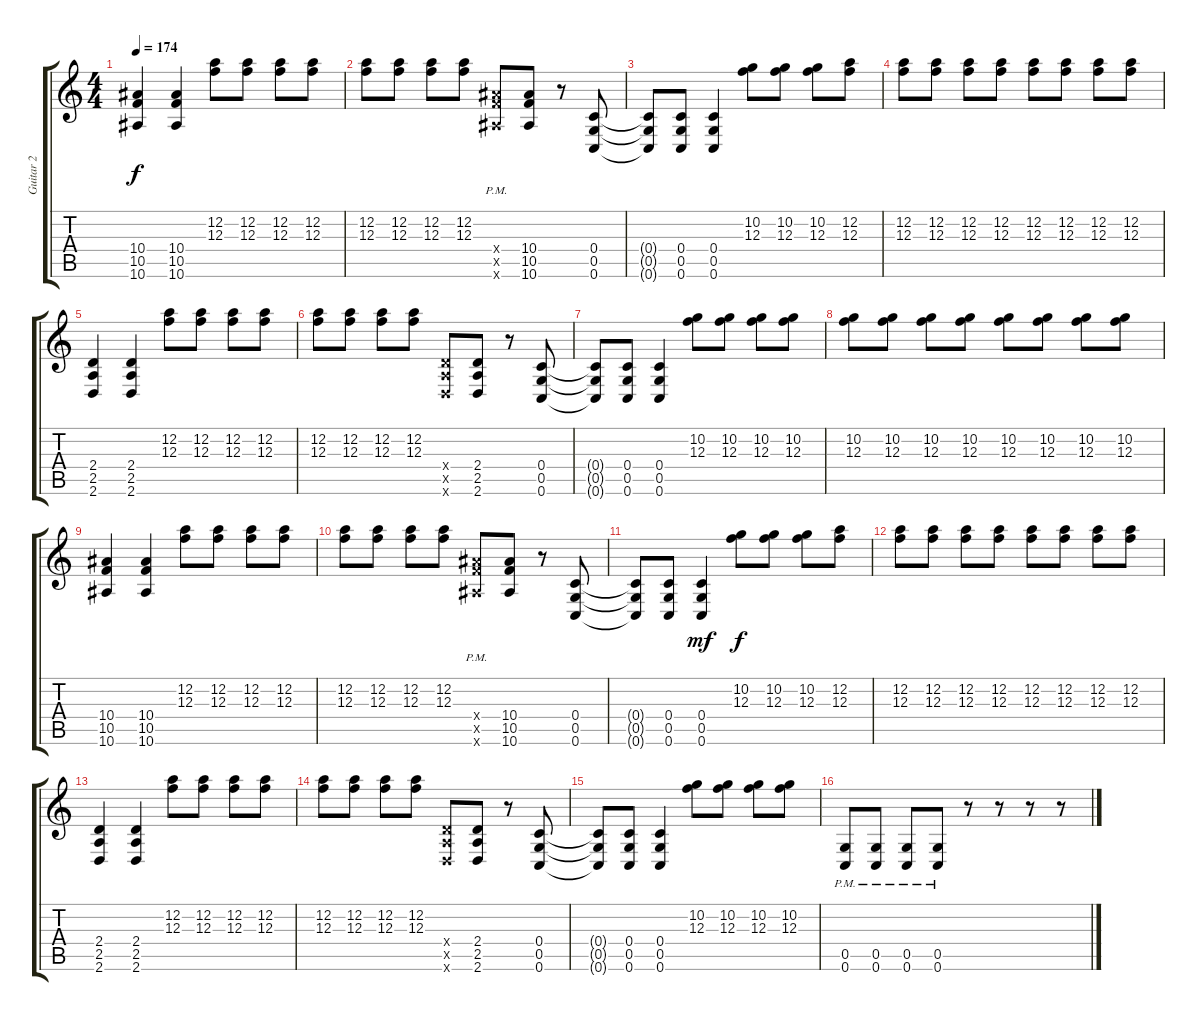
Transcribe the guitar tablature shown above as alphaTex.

\track ("Guitar 2" "Guitar 2") {instrument acousticguitarsteel}
\staff {score tabs}
\tuning (D4 A3 F3 C3 G2 C2) {hide}
\ts (4 4)
\tempo 174
\clef g2
\ks c
(10.4 10.5 10.6).4{dy f volume 13 instrument distortionguitar} (10.4 10.5 10.6).4 (12.2 12.3).8 (12.2 12.3).8 (12.2 12.3).8 (12.2 12.3).8 |
(12.2 12.3).8 (12.2 12.3).8 (12.2 12.3).8 (12.2 12.3).8 (10.4{pm x} 10.5{pm x} 10.6{pm x}).8 (10.4 10.5 10.6).8 r.8 (0.4 0.5 0.6).8 |
(0.4{t} 0.5{t} 0.6{t}).8 (0.4 0.5 0.6).8 (0.4 0.5 0.6).4 (10.2 12.3).8 (10.2 12.3).8 (10.2 12.3).8 (12.2 12.3).8 |
(12.2 12.3).8 (12.2 12.3).8 (12.2 12.3).8 (12.2 12.3).8 (12.2 12.3).8 (12.2 12.3).8 (12.2 12.3).8 (12.2 12.3).8 |
(2.4 2.5 2.6).4 (2.4 2.5 2.6).4 (12.2 12.3).8 (12.2 12.3).8 (12.2 12.3).8 (12.2 12.3).8 |
(12.2 12.3).8 (12.2 12.3).8 (12.2 12.3).8 (12.2 12.3).8 (2.4{x} 2.5{x} 2.6{x}).8 (2.4 2.5 2.6).8 r.8 (0.4 0.5 0.6).8 |
(0.4{t} 0.5{t} 0.6{t}).8 (0.4 0.5 0.6).8 (0.4 0.5 0.6).4 (10.2 12.3).8 (10.2 12.3).8 (10.2 12.3).8 (10.2 12.3).8 |
(10.2 12.3).8 (10.2 12.3).8 (10.2 12.3).8 (10.2 12.3).8 (10.2 12.3).8 (10.2 12.3).8 (10.2 12.3).8 (10.2 12.3).8 |
(10.4 10.5 10.6).4{volume 13 instrument distortionguitar} (10.4 10.5 10.6).4 (12.2 12.3).8 (12.2 12.3).8 (12.2 12.3).8 (12.2 12.3).8 |
(12.2 12.3).8 (12.2 12.3).8 (12.2 12.3).8 (12.2 12.3).8 (10.4{pm x} 10.5{pm x} 10.6{pm x}).8 (10.4 10.5 10.6).8 r.8 (0.4 0.5 0.6).8 |
(0.4{t} 0.5{t} 0.6{t}).8 (0.4 0.5 0.6).8 (0.4 0.5 0.6).4{dy mf} (10.2 12.3).8{dy f} (10.2 12.3).8 (10.2 12.3).8 (12.2 12.3).8 |
(12.2 12.3).8 (12.2 12.3).8 (12.2 12.3).8 (12.2 12.3).8 (12.2 12.3).8 (12.2 12.3).8 (12.2 12.3).8 (12.2 12.3).8 |
(2.4 2.5 2.6).4 (2.4 2.5 2.6).4 (12.2 12.3).8 (12.2 12.3).8 (12.2 12.3).8 (12.2 12.3).8 |
(12.2 12.3).8 (12.2 12.3).8 (12.2 12.3).8 (12.2 12.3).8 (2.4{x} 2.5{x} 2.6{x}).8 (2.4 2.5 2.6).8 r.8 (0.4 0.5 0.6).8 |
(0.4{t} 0.5{t} 0.6{t}).8 (0.4 0.5 0.6).8 (0.4 0.5 0.6).4 (10.2 12.3).8 (10.2 12.3).8 (10.2 12.3).8 (10.2 12.3).8 |
(0.5{pm} 0.6{pm}).8 (0.5{pm} 0.6{pm}).8 (0.5{pm} 0.6{pm}).8 (0.5{pm} 0.6{pm}).8 r.8 r.8 r.8 r.8
